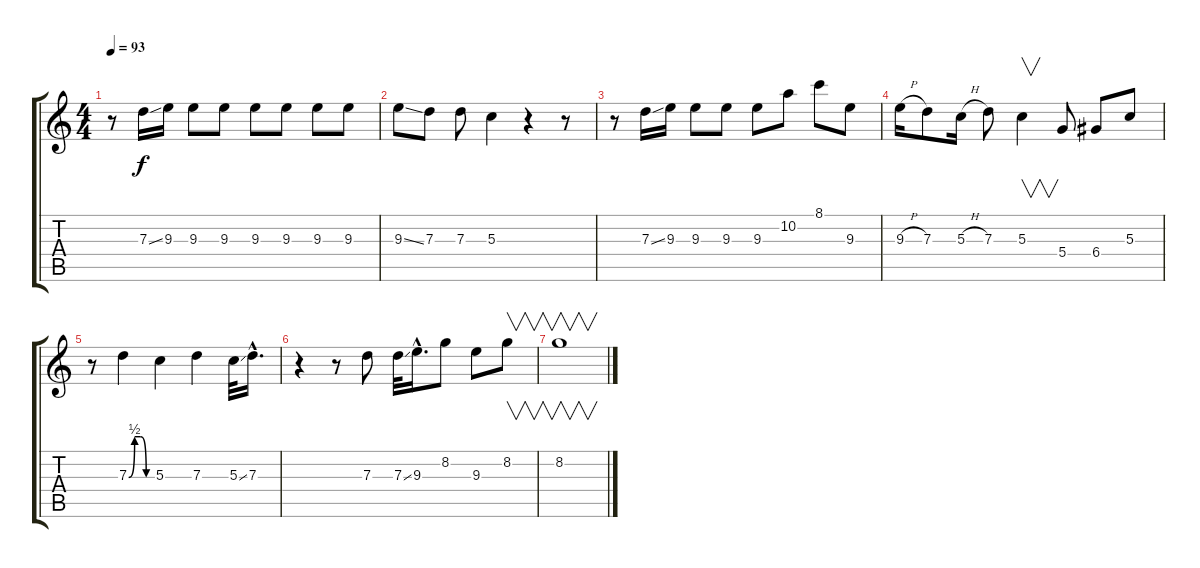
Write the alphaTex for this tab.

\track "" {instrument electricguitarjazz}
\staff {score tabs}
\tuning (E4 B3 G3 D3 A2 E2) {hide}
\ts (4 4)
\tempo 93
\clef g2
\ks c
r.8{dy f} 7.3{ss}.16 9.3.16 9.3.8 9.3.8 9.3.8 9.3.8 9.3.8 9.3.8 |
9.3{ss}.8 7.3.8 7.3.8 5.3.4 r.4 r.8 |
r.8 7.3{ss}.16 9.3.16 9.3.8 9.3.8 9.3.8 10.2.8 8.1.8 9.3.8 |
9.3{h}.16 7.3.8 5.3{h}.16 7.3.8 5.3.4{v} 5.4.8 6.4.8 5.3.8 |
r.8 7.3{be (custom 0 0 15 2 30 2 45 0 60 0)}.4 5.3.4 7.3.4 5.3{ss}.32 7.3{hac}.16{d} |
r.4 r.8 7.3.8 7.3{ss}.32 9.3{hac}.16{d} 8.2.8 9.3.8 8.2.8{v} |
8.2.1{v}
